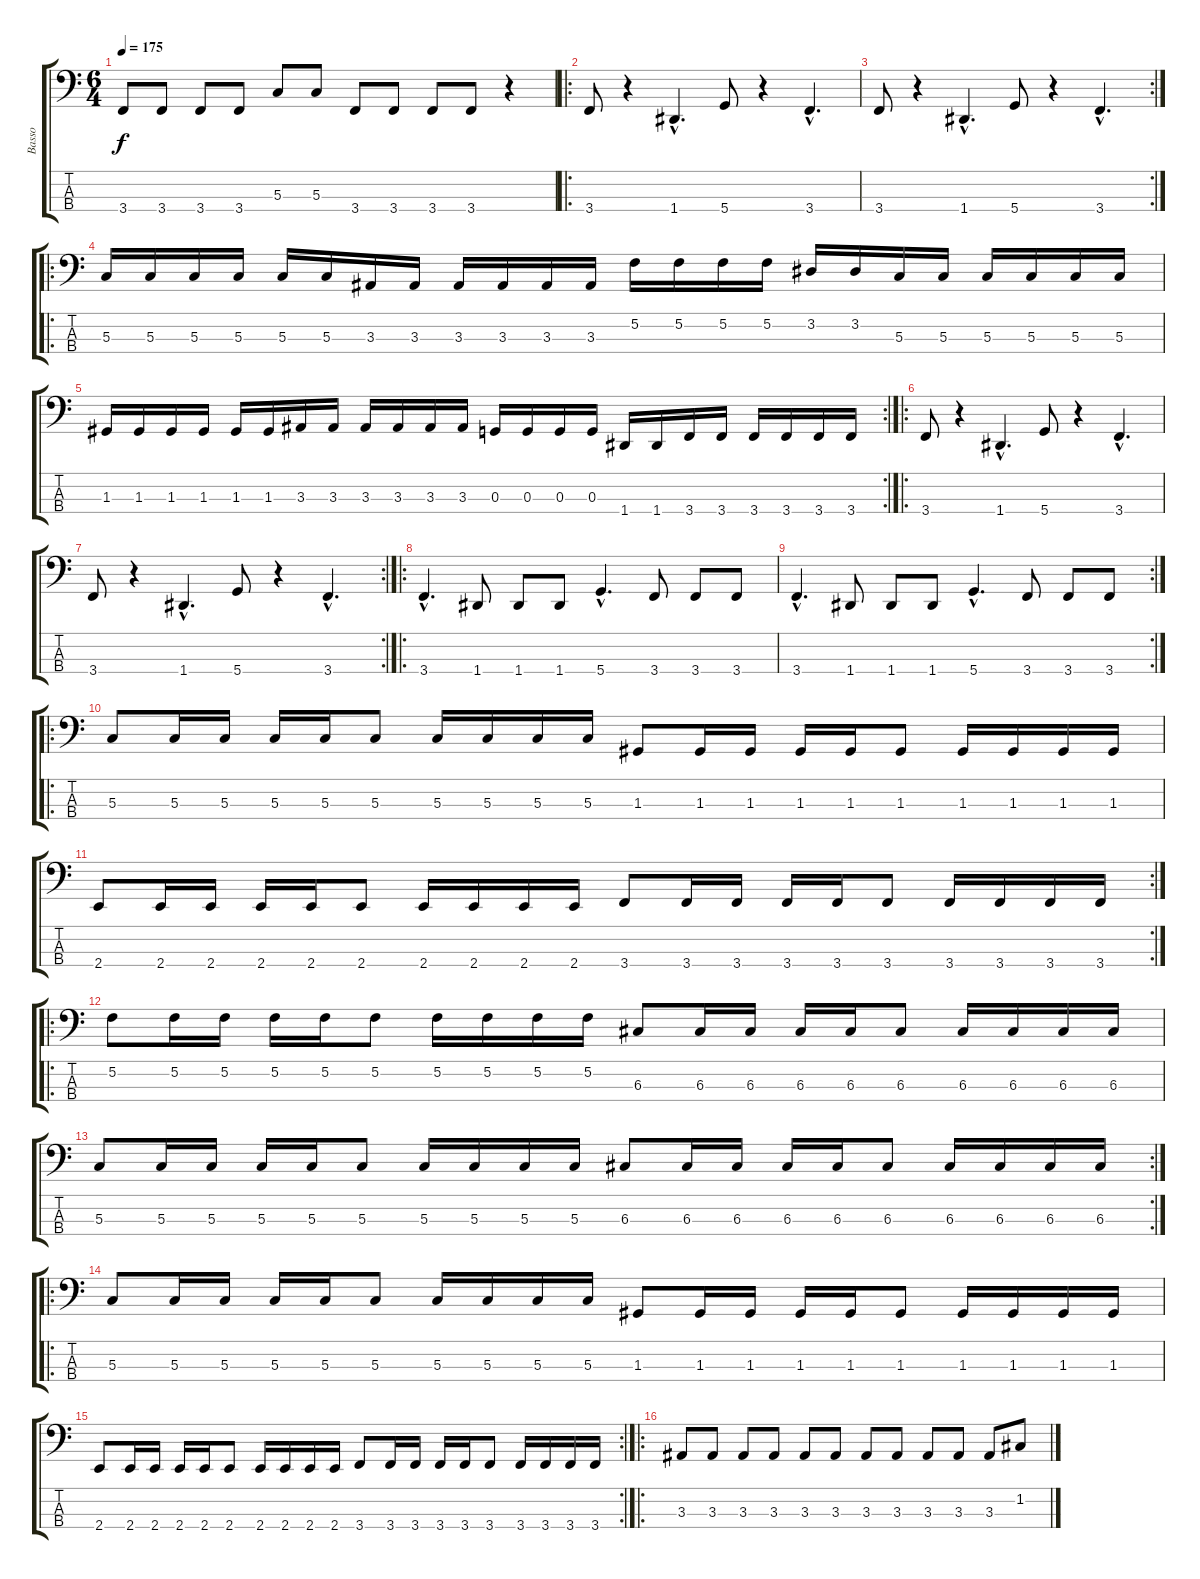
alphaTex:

\track ("Basso" "Basso") {instrument electricbasspick}
\staff {score tabs}
\tuning (F2 C2 G1 D1) {hide}
\ts (6 4)
\tempo 175
\clef f4
\ks c
3.4.8{dy f} 3.4.8 3.4.8 3.4.8 5.3.8 5.3.8 3.4.8 3.4.8 3.4.8 3.4.8 r.4 |
\ro
3.4.8 r.4 1.4{hac}.4{d} 5.4.8 r.4 3.4{hac}.4{d} |
\rc 2
3.4.8 r.4 1.4{hac}.4{d} 5.4.8 r.4 3.4{hac}.4{d} |
\ro
5.3.16 5.3.16 5.3.16 5.3.16 5.3.16 5.3.16 3.3.16 3.3.16 3.3.16 3.3.16 3.3.16 3.3.16 5.2.16 5.2.16 5.2.16 5.2.16 3.2.16 3.2.16 5.3.16 5.3.16 5.3.16 5.3.16 5.3.16 5.3.16 |
\rc 2
1.3.16 1.3.16 1.3.16 1.3.16 1.3.16 1.3.16 3.3.16 3.3.16 3.3.16 3.3.16 3.3.16 3.3.16 0.3.16 0.3.16 0.3.16 0.3.16 1.4.16 1.4.16 3.4.16 3.4.16 3.4.16 3.4.16 3.4.16 3.4.16 |
\ro
3.4.8 r.4 1.4{hac}.4{d} 5.4.8 r.4 3.4{hac}.4{d} |
\rc 2
3.4.8 r.4 1.4{hac}.4{d} 5.4.8 r.4 3.4{hac}.4{d} |
\ro
3.4{hac}.4{d} 1.4.8 1.4.8 1.4.8 5.4{hac}.4{d} 3.4.8 3.4.8 3.4.8 |
\rc 2
3.4{hac}.4{d} 1.4.8 1.4.8 1.4.8 5.4{hac}.4{d} 3.4.8 3.4.8 3.4.8 |
\ro
5.3.8 5.3.16 5.3.16 5.3.16 5.3.16 5.3.8 5.3.16 5.3.16 5.3.16 5.3.16 1.3.8 1.3.16 1.3.16 1.3.16 1.3.16 1.3.8 1.3.16 1.3.16 1.3.16 1.3.16 |
\rc 2
2.4.8 2.4.16 2.4.16 2.4.16 2.4.16 2.4.8 2.4.16 2.4.16 2.4.16 2.4.16 3.4.8 3.4.16 3.4.16 3.4.16 3.4.16 3.4.8 3.4.16 3.4.16 3.4.16 3.4.16 |
\ro
5.2.8 5.2.16 5.2.16 5.2.16 5.2.16 5.2.8 5.2.16 5.2.16 5.2.16 5.2.16 6.3.8 6.3.16 6.3.16 6.3.16 6.3.16 6.3.8 6.3.16 6.3.16 6.3.16 6.3.16 |
\rc 2
5.3.8 5.3.16 5.3.16 5.3.16 5.3.16 5.3.8 5.3.16 5.3.16 5.3.16 5.3.16 6.3.8 6.3.16 6.3.16 6.3.16 6.3.16 6.3.8 6.3.16 6.3.16 6.3.16 6.3.16 |
\ro
5.3.8 5.3.16 5.3.16 5.3.16 5.3.16 5.3.8 5.3.16 5.3.16 5.3.16 5.3.16 1.3.8 1.3.16 1.3.16 1.3.16 1.3.16 1.3.8 1.3.16 1.3.16 1.3.16 1.3.16 |
\rc 2
2.4.8 2.4.16 2.4.16 2.4.16 2.4.16 2.4.8 2.4.16 2.4.16 2.4.16 2.4.16 3.4.8 3.4.16 3.4.16 3.4.16 3.4.16 3.4.8 3.4.16 3.4.16 3.4.16 3.4.16 |
\ro
3.3.8 3.3.8 3.3.8 3.3.8 3.3.8 3.3.8 3.3.8 3.3.8 3.3.8 3.3.8 3.3.8 1.2.8
